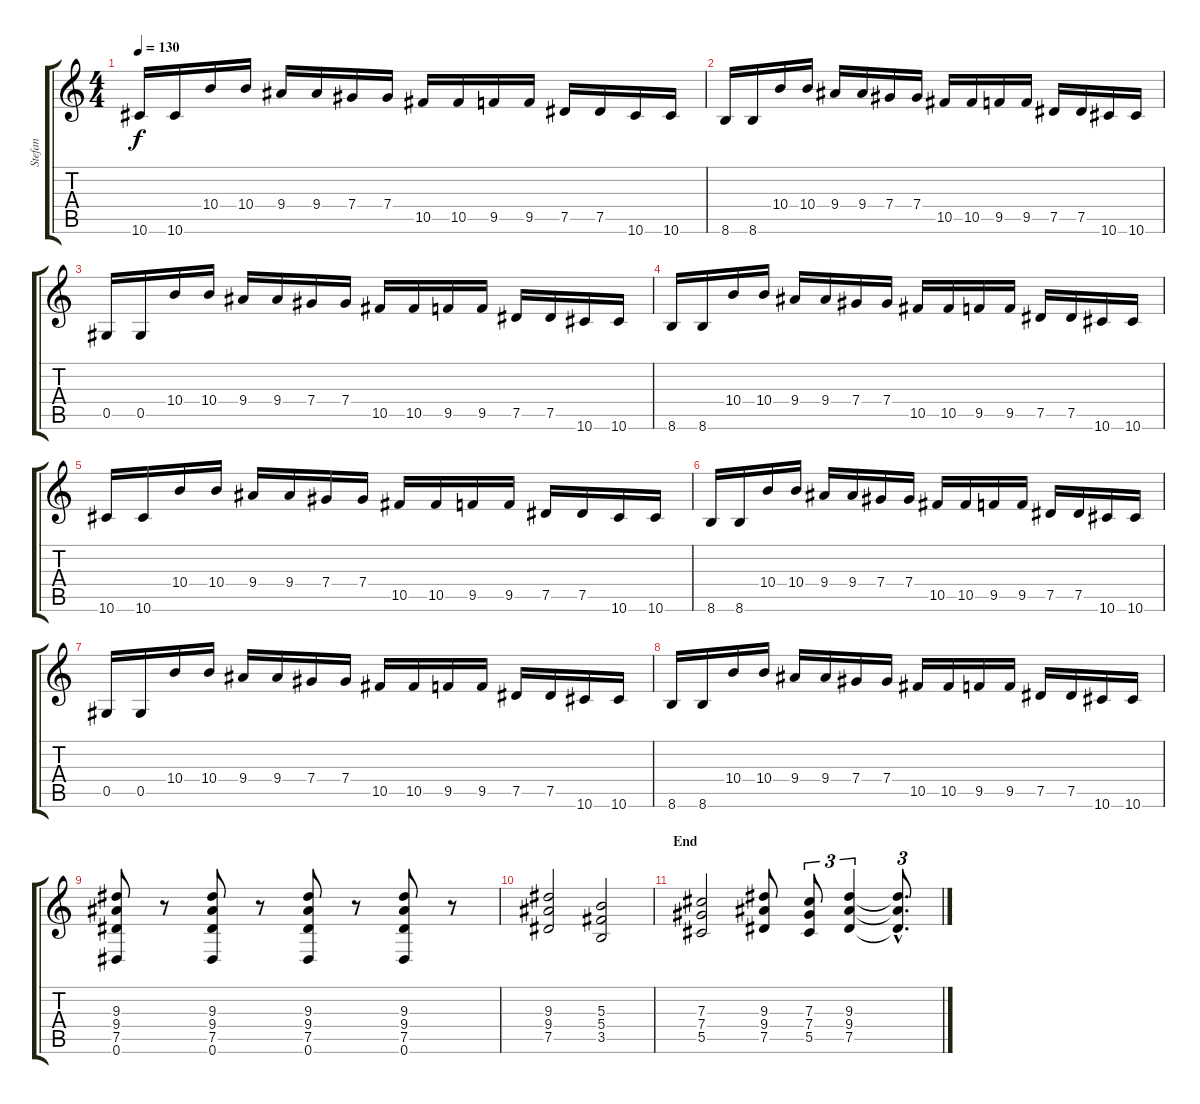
\track ("Stefan" "Stefan") {instrument distortionguitar}
\staff {score tabs}
\tuning (Eb4 Bb3 Gb3 Db3 Ab2 Eb2) {hide}
\ts (4 4)
\tempo 130
\clef g2
\ks c
10.6.16{dy f} 10.6.16 10.4.16 10.4.16 9.4.16 9.4.16 7.4.16 7.4.16 10.5.16 10.5.16 9.5.16 9.5.16 7.5.16 7.5.16 10.6.16 10.6.16 |
8.6.16 8.6.16 10.4.16 10.4.16 9.4.16 9.4.16 7.4.16 7.4.16 10.5.16 10.5.16 9.5.16 9.5.16 7.5.16 7.5.16 10.6.16 10.6.16 |
0.5.16 0.5.16 10.4.16 10.4.16 9.4.16 9.4.16 7.4.16 7.4.16 10.5.16 10.5.16 9.5.16 9.5.16 7.5.16 7.5.16 10.6.16 10.6.16 |
8.6.16 8.6.16 10.4.16 10.4.16 9.4.16 9.4.16 7.4.16 7.4.16 10.5.16 10.5.16 9.5.16 9.5.16 7.5.16 7.5.16 10.6.16 10.6.16 |
10.6.16 10.6.16 10.4.16 10.4.16 9.4.16 9.4.16 7.4.16 7.4.16 10.5.16 10.5.16 9.5.16 9.5.16 7.5.16 7.5.16 10.6.16 10.6.16 |
8.6.16 8.6.16 10.4.16 10.4.16 9.4.16 9.4.16 7.4.16 7.4.16 10.5.16 10.5.16 9.5.16 9.5.16 7.5.16 7.5.16 10.6.16 10.6.16 |
0.5.16 0.5.16 10.4.16 10.4.16 9.4.16 9.4.16 7.4.16 7.4.16 10.5.16 10.5.16 9.5.16 9.5.16 7.5.16 7.5.16 10.6.16 10.6.16 |
8.6.16 8.6.16 10.4.16 10.4.16 9.4.16 9.4.16 7.4.16 7.4.16 10.5.16 10.5.16 9.5.16 9.5.16 7.5.16 7.5.16 10.6.16 10.6.16 |
(9.3 9.4 7.5 0.6).8 r.8 (9.3 9.4 7.5 0.6).8 r.8 (9.3 9.4 7.5 0.6).8 r.8 (9.3 9.4 7.5 0.6).8 r.8 |
(9.3 9.4 7.5).2 (5.3 5.4 3.5).2 |
\section ("" "End")
(7.3 7.4 5.5).2 (9.3 9.4 7.5).8 (7.3 7.4 5.5).8{tu (3 2)} (9.3 9.4 7.5).4{tu (3 2)} (9.3{hac t} 9.4{hac t} 7.5{hac t}).8{d tu (3 2)}
